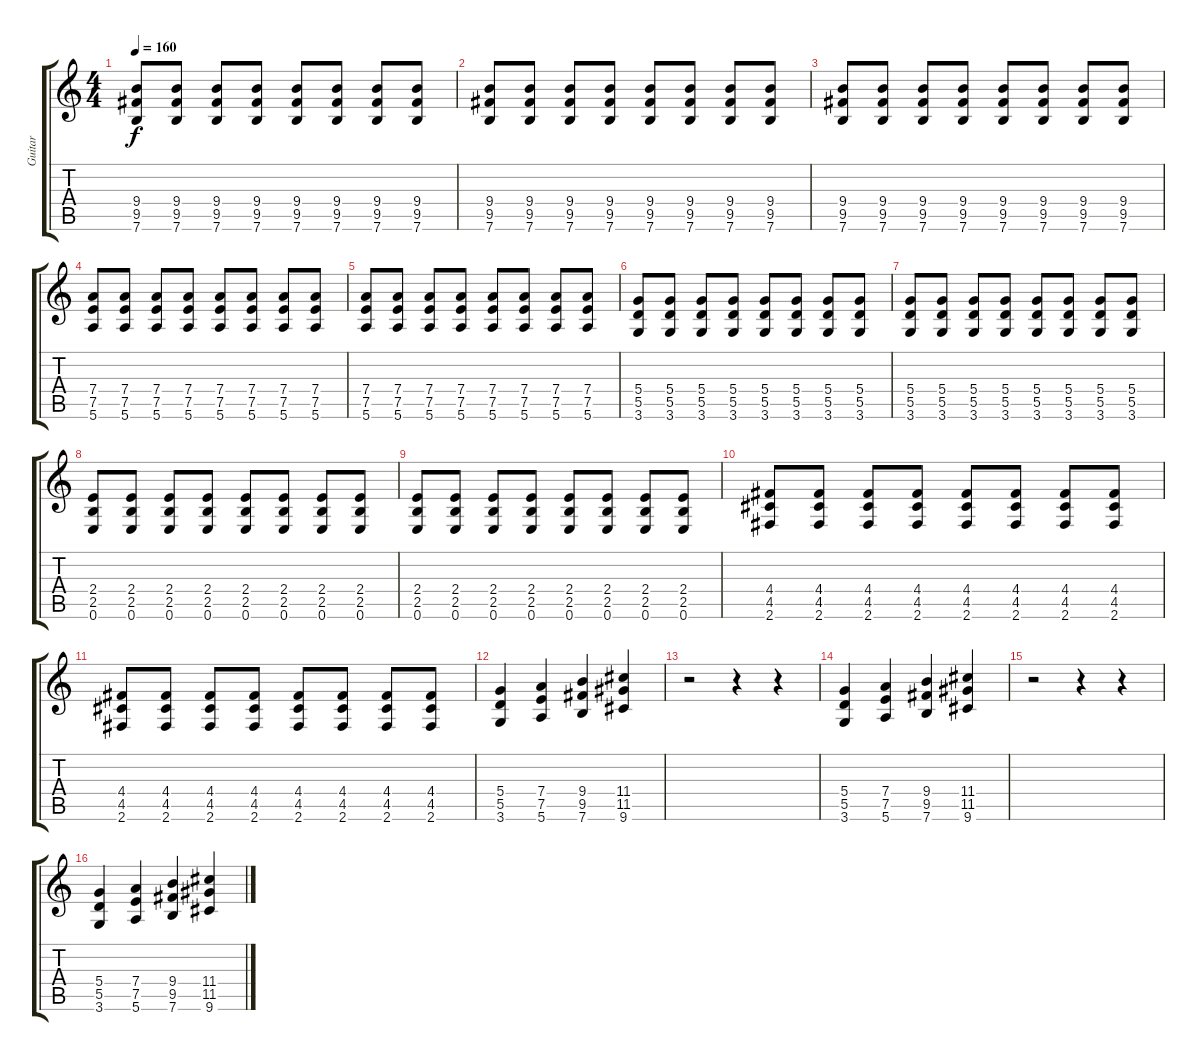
\track ("Guitar" "Guitar") {instrument overdrivenguitar}
\staff {score tabs}
\tuning (E4 B3 G3 D3 A2 E2) {hide}
\ts (4 4)
\tempo 160
\clef g2
\ks c
(9.4 9.5 7.6).8{dy f} (9.4 9.5 7.6).8 (9.4 9.5 7.6).8 (9.4 9.5 7.6).8 (9.4 9.5 7.6).8 (9.4 9.5 7.6).8 (9.4 9.5 7.6).8 (9.4 9.5 7.6).8 |
(9.4 9.5 7.6).8 (9.4 9.5 7.6).8 (9.4 9.5 7.6).8 (9.4 9.5 7.6).8 (9.4 9.5 7.6).8 (9.4 9.5 7.6).8 (9.4 9.5 7.6).8 (9.4 9.5 7.6).8 |
(9.4 9.5 7.6).8 (9.4 9.5 7.6).8 (9.4 9.5 7.6).8 (9.4 9.5 7.6).8 (9.4 9.5 7.6).8 (9.4 9.5 7.6).8 (9.4 9.5 7.6).8 (9.4 9.5 7.6).8 |
(7.4 7.5 5.6).8 (7.4 7.5 5.6).8 (7.4 7.5 5.6).8 (7.4 7.5 5.6).8 (7.4 7.5 5.6).8 (7.4 7.5 5.6).8 (7.4 7.5 5.6).8 (7.4 7.5 5.6).8 |
(7.4 7.5 5.6).8 (7.4 7.5 5.6).8 (7.4 7.5 5.6).8 (7.4 7.5 5.6).8 (7.4 7.5 5.6).8 (7.4 7.5 5.6).8 (7.4 7.5 5.6).8 (7.4 7.5 5.6).8 |
(5.4 5.5 3.6).8 (5.4 5.5 3.6).8 (5.4 5.5 3.6).8 (5.4 5.5 3.6).8 (5.4 5.5 3.6).8 (5.4 5.5 3.6).8 (5.4 5.5 3.6).8 (5.4 5.5 3.6).8 |
(5.4 5.5 3.6).8 (5.4 5.5 3.6).8 (5.4 5.5 3.6).8 (5.4 5.5 3.6).8 (5.4 5.5 3.6).8 (5.4 5.5 3.6).8 (5.4 5.5 3.6).8 (5.4 5.5 3.6).8 |
(2.4 2.5 0.6).8 (2.4 2.5 0.6).8 (2.4 2.5 0.6).8 (2.4 2.5 0.6).8 (2.4 2.5 0.6).8 (2.4 2.5 0.6).8 (2.4 2.5 0.6).8 (2.4 2.5 0.6).8 |
(2.4 2.5 0.6).8 (2.4 2.5 0.6).8 (2.4 2.5 0.6).8 (2.4 2.5 0.6).8 (2.4 2.5 0.6).8 (2.4 2.5 0.6).8 (2.4 2.5 0.6).8 (2.4 2.5 0.6).8 |
(4.4 4.5 2.6).8 (4.4 4.5 2.6).8 (4.4 4.5 2.6).8 (4.4 4.5 2.6).8 (4.4 4.5 2.6).8 (4.4 4.5 2.6).8 (4.4 4.5 2.6).8 (4.4 4.5 2.6).8 |
(4.4 4.5 2.6).8 (4.4 4.5 2.6).8 (4.4 4.5 2.6).8 (4.4 4.5 2.6).8 (4.4 4.5 2.6).8 (4.4 4.5 2.6).8 (4.4 4.5 2.6).8 (4.4 4.5 2.6).8 |
(5.4 5.5 3.6).4 (7.4 7.5 5.6).4 (9.4 9.5 7.6).4 (11.4 11.5 9.6).4 |
r.2 r.4 r.4 |
(5.4 5.5 3.6).4 (7.4 7.5 5.6).4 (9.4 9.5 7.6).4 (11.4 11.5 9.6).4 |
r.2 r.4 r.4 |
(5.4 5.5 3.6).4 (7.4 7.5 5.6).4 (9.4 9.5 7.6).4 (11.4 11.5 9.6).4
